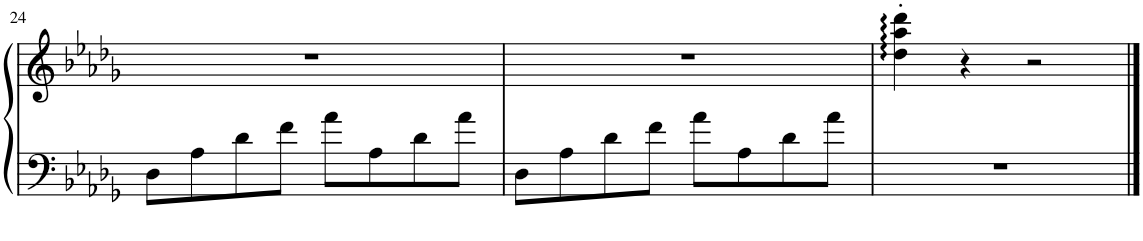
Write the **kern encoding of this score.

**kern	**kern
*part1	*part1
*staff2	*staff1
*I"钢琴, MIDI Out	*
!!LO:PB:g=z
*clefF4	*clefG2
*k[b-e-a-d-g-]	*k[b-e-a-d-g-]
*M4/4	*M4/4
=24	=24
8D-\L	1r
8A-\	.
8d-\	.
8f\J	.
8a-\L	.
8A-\	.
8d-\	.
8a-\J	.
=25	=25
8D-\L	1r
8A-\	.
8d-\	.
8f\J	.
8a-\L	.
8A-\	.
8d-\	.
8a-\J	.
=26	=26
1r	4dd-\:' 4aa-\:' 4ddd-\:'
.	4r
.	2r
==	==
*-	*-
